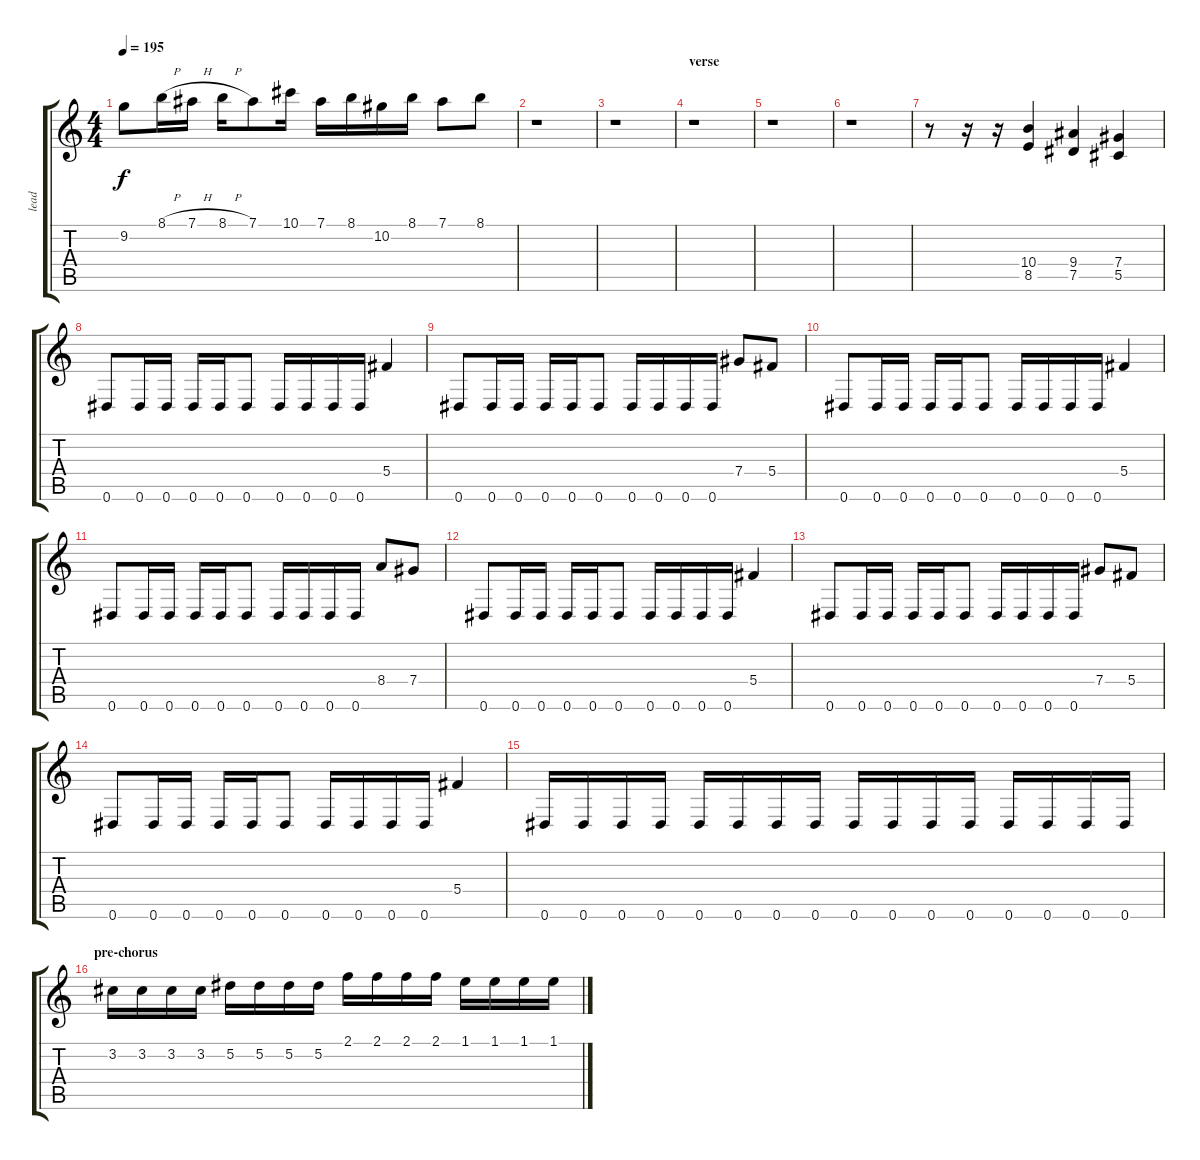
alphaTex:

\track ("lead" "lead") {instrument distortionguitar}
\staff {score tabs}
\tuning (Eb4 Bb3 Gb3 Db3 Ab2 Eb2) {hide}
\ts (4 4)
\tempo 195
\clef g2
\ks c
9.2.8{dy f} 8.1{h}.16 7.1{h}.16 8.1{h}.16 7.1.8 10.1.16 7.1.16 8.1.16 10.2.16 8.1.16 7.1.8 8.1.8 |
r.1 |
r.1 |
\section ("" "verse")
r.1 |
r.1 |
r.1 |
r.8 r.16 r.16 (10.4 8.5).4 (9.4 7.5).4 (7.4 5.5).4 |
0.6.8 0.6.16 0.6.16 0.6.16 0.6.16 0.6.8 0.6.16 0.6.16 0.6.16 0.6.16 5.4.4 |
0.6.8 0.6.16 0.6.16 0.6.16 0.6.16 0.6.8 0.6.16 0.6.16 0.6.16 0.6.16 7.4.8 5.4.8 |
0.6.8 0.6.16 0.6.16 0.6.16 0.6.16 0.6.8 0.6.16 0.6.16 0.6.16 0.6.16 5.4.4 |
0.6.8 0.6.16 0.6.16 0.6.16 0.6.16 0.6.8 0.6.16 0.6.16 0.6.16 0.6.16 8.4.8 7.4.8 |
0.6.8 0.6.16 0.6.16 0.6.16 0.6.16 0.6.8 0.6.16 0.6.16 0.6.16 0.6.16 5.4.4 |
0.6.8 0.6.16 0.6.16 0.6.16 0.6.16 0.6.8 0.6.16 0.6.16 0.6.16 0.6.16 7.4.8 5.4.8 |
0.6.8 0.6.16 0.6.16 0.6.16 0.6.16 0.6.8 0.6.16 0.6.16 0.6.16 0.6.16 5.4.4 |
0.6.16 0.6.16 0.6.16 0.6.16 0.6.16 0.6.16 0.6.16 0.6.16 0.6.16 0.6.16 0.6.16 0.6.16 0.6.16 0.6.16 0.6.16 0.6.16 |
\section ("" "pre-chorus")
3.2.16 3.2.16 3.2.16 3.2.16 5.2.16 5.2.16 5.2.16 5.2.16 2.1.16 2.1.16 2.1.16 2.1.16 1.1.16 1.1.16 1.1.16 1.1.16
